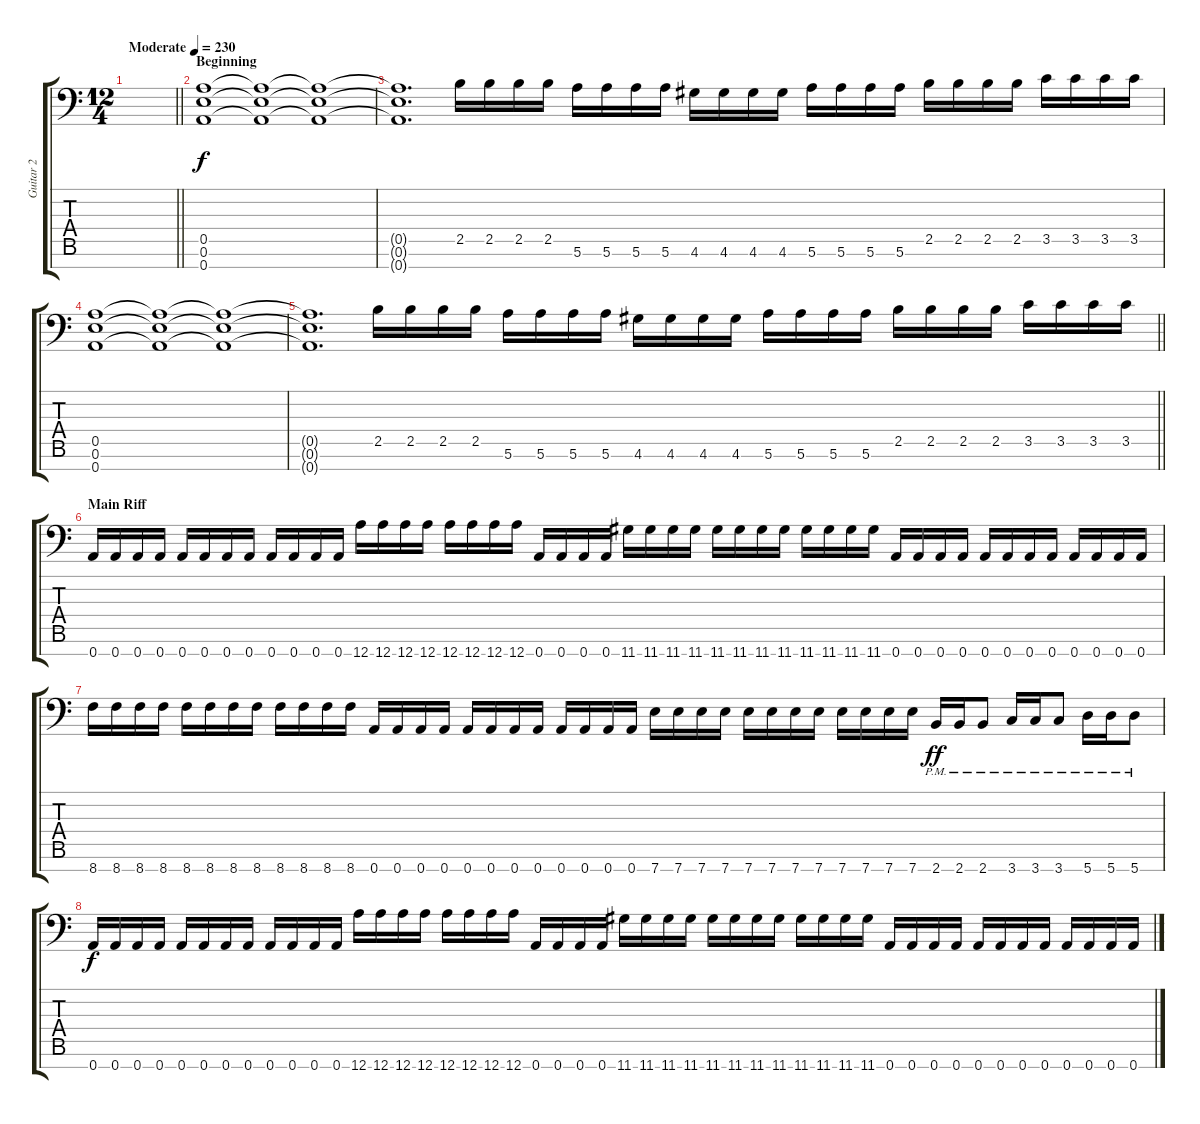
\track ("Guitar 2" "Guitar 2") {instrument distortionguitar}
\staff {score tabs}
\tuning (E4 B3 G3 D3 A2 E2 A1) {hide}
\ts (12 4)
\tempo (230 "Moderate")
\clef f4
\barLineRight lightlight
\ks c
|
\section ("" "Beginning")
(0.5 0.6 0.7).1 (0.5{t} 0.6{t} 0.7{t}).1 (0.5{t} 0.6{t} 0.7{t}).1 |
(0.5{t} 0.6{t} 0.7{t}).1{d} 2.5.16 2.5.16 2.5.16 2.5.16 5.6.16 5.6.16 5.6.16 5.6.16 4.6.16 4.6.16 4.6.16 4.6.16 5.6.16 5.6.16 5.6.16 5.6.16 2.5.16 2.5.16 2.5.16 2.5.16 3.5.16 3.5.16 3.5.16 3.5.16 |
(0.5 0.6 0.7).1 (0.5{t} 0.6{t} 0.7{t}).1 (0.5{t} 0.6{t} 0.7{t}).1 |
\barLineRight lightlight
(0.5{t} 0.6{t} 0.7{t}).1{d} 2.5.16 2.5.16 2.5.16 2.5.16 5.6.16 5.6.16 5.6.16 5.6.16 4.6.16 4.6.16 4.6.16 4.6.16 5.6.16 5.6.16 5.6.16 5.6.16 2.5.16 2.5.16 2.5.16 2.5.16 3.5.16 3.5.16 3.5.16 3.5.16 |
\section ("" "Main Riff")
0.7.16 0.7.16 0.7.16 0.7.16 0.7.16 0.7.16 0.7.16 0.7.16 0.7.16 0.7.16 0.7.16 0.7.16 12.7.16 12.7.16 12.7.16 12.7.16 12.7.16 12.7.16 12.7.16 12.7.16 0.7.16 0.7.16 0.7.16 0.7.16 11.7.16 11.7.16 11.7.16 11.7.16 11.7.16 11.7.16 11.7.16 11.7.16 11.7.16 11.7.16 11.7.16 11.7.16 0.7.16 0.7.16 0.7.16 0.7.16 0.7.16 0.7.16 0.7.16 0.7.16 0.7.16 0.7.16 0.7.16 0.7.16 |
8.7.16 8.7.16 8.7.16 8.7.16 8.7.16 8.7.16 8.7.16 8.7.16 8.7.16 8.7.16 8.7.16 8.7.16 0.7.16 0.7.16 0.7.16 0.7.16 0.7.16 0.7.16 0.7.16 0.7.16 0.7.16 0.7.16 0.7.16 0.7.16 7.7.16 7.7.16 7.7.16 7.7.16 7.7.16 7.7.16 7.7.16 7.7.16 7.7.16 7.7.16 7.7.16 7.7.16 2.7{pm}.16{dy ff} 2.7{pm}.16 2.7{pm}.8 3.7{pm}.16 3.7{pm}.16 3.7{pm}.8 5.7{pm}.16 5.7{pm}.16 5.7{pm}.8 |
0.7.16{dy f} 0.7.16 0.7.16 0.7.16 0.7.16 0.7.16 0.7.16 0.7.16 0.7.16 0.7.16 0.7.16 0.7.16 12.7.16 12.7.16 12.7.16 12.7.16 12.7.16 12.7.16 12.7.16 12.7.16 0.7.16 0.7.16 0.7.16 0.7.16 11.7.16 11.7.16 11.7.16 11.7.16 11.7.16 11.7.16 11.7.16 11.7.16 11.7.16 11.7.16 11.7.16 11.7.16 0.7.16 0.7.16 0.7.16 0.7.16 0.7.16 0.7.16 0.7.16 0.7.16 0.7.16 0.7.16 0.7.16 0.7.16
